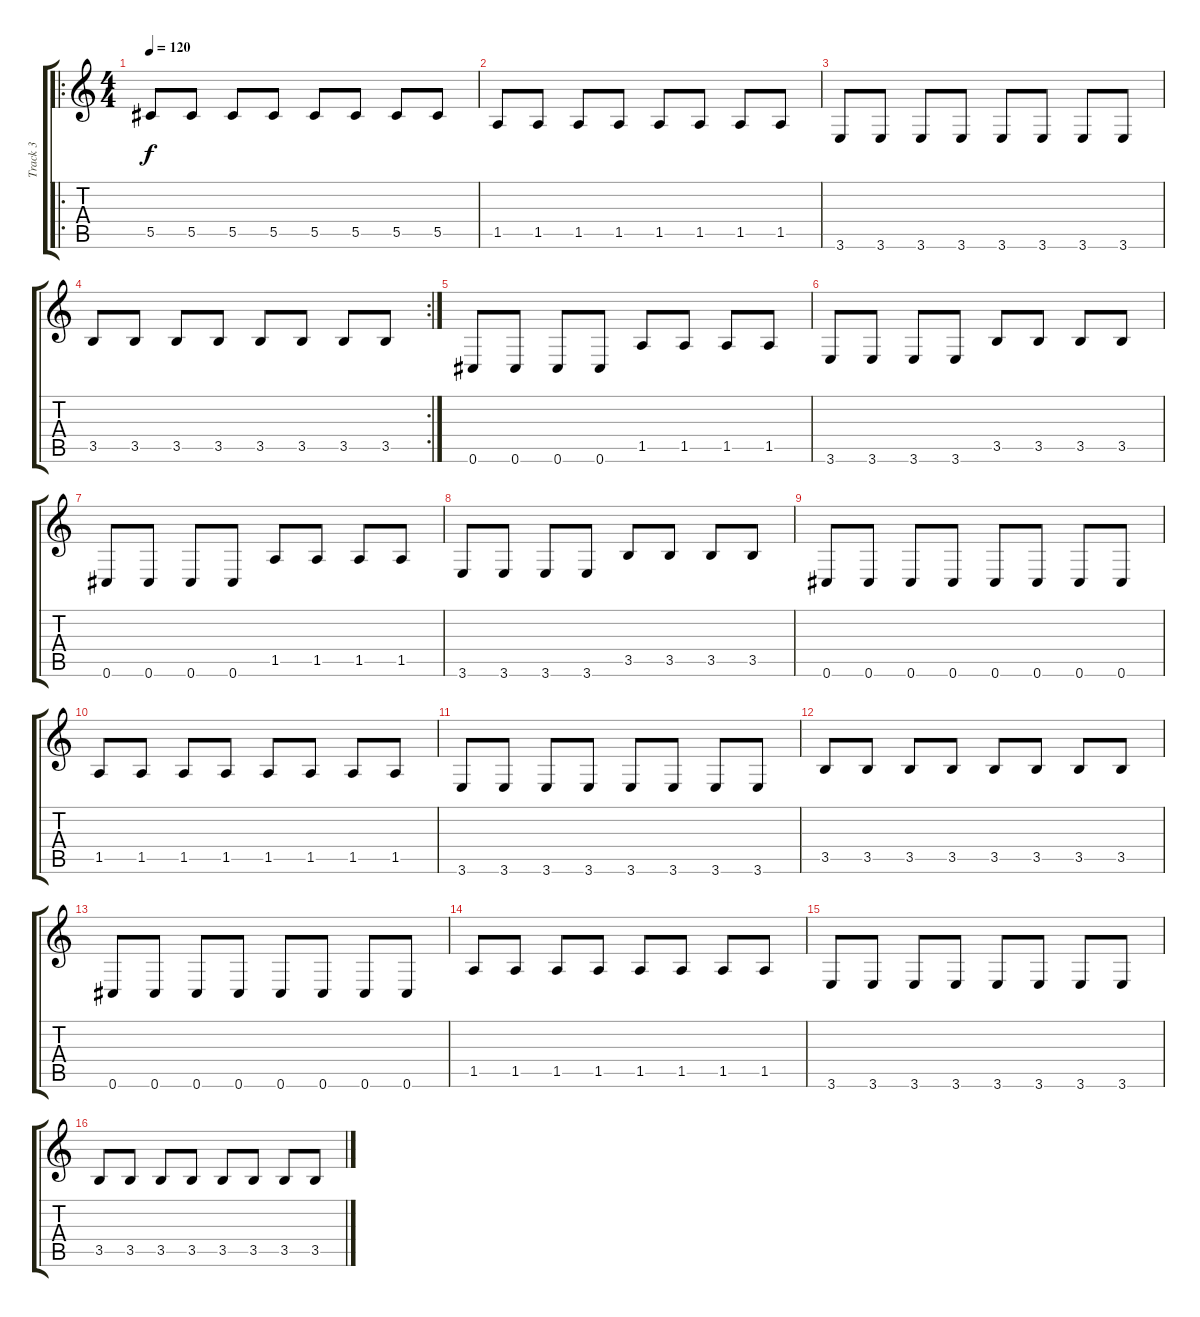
\track ("Track 3" "Track 3") {instrument electricbassfinger}
\staff {score tabs}
\tuning (Eb4 Bb3 Gb3 Db3 Ab2 Db2) {hide}
\ro
\ts (4 4)
\tempo 120
\clef g2
\ks c
5.5.8{dy f} 5.5.8 5.5.8 5.5.8 5.5.8 5.5.8 5.5.8 5.5.8 |
1.5.8 1.5.8 1.5.8 1.5.8 1.5.8 1.5.8 1.5.8 1.5.8 |
3.6.8 3.6.8 3.6.8 3.6.8 3.6.8 3.6.8 3.6.8 3.6.8 |
\rc 2
3.5.8 3.5.8 3.5.8 3.5.8 3.5.8 3.5.8 3.5.8 3.5.8 |
0.6.8 0.6.8 0.6.8 0.6.8 1.5.8 1.5.8 1.5.8 1.5.8 |
3.6.8 3.6.8 3.6.8 3.6.8 3.5.8 3.5.8 3.5.8 3.5.8 |
0.6.8 0.6.8 0.6.8 0.6.8 1.5.8 1.5.8 1.5.8 1.5.8 |
3.6.8 3.6.8 3.6.8 3.6.8 3.5.8 3.5.8 3.5.8 3.5.8 |
0.6.8 0.6.8 0.6.8 0.6.8 0.6.8 0.6.8 0.6.8 0.6.8 |
1.5.8 1.5.8 1.5.8 1.5.8 1.5.8 1.5.8 1.5.8 1.5.8 |
3.6.8 3.6.8 3.6.8 3.6.8 3.6.8 3.6.8 3.6.8 3.6.8 |
3.5.8 3.5.8 3.5.8 3.5.8 3.5.8 3.5.8 3.5.8 3.5.8 |
0.6.8 0.6.8 0.6.8 0.6.8 0.6.8 0.6.8 0.6.8 0.6.8 |
1.5.8 1.5.8 1.5.8 1.5.8 1.5.8 1.5.8 1.5.8 1.5.8 |
3.6.8 3.6.8 3.6.8 3.6.8 3.6.8 3.6.8 3.6.8 3.6.8 |
3.5.8 3.5.8 3.5.8 3.5.8 3.5.8 3.5.8 3.5.8 3.5.8
